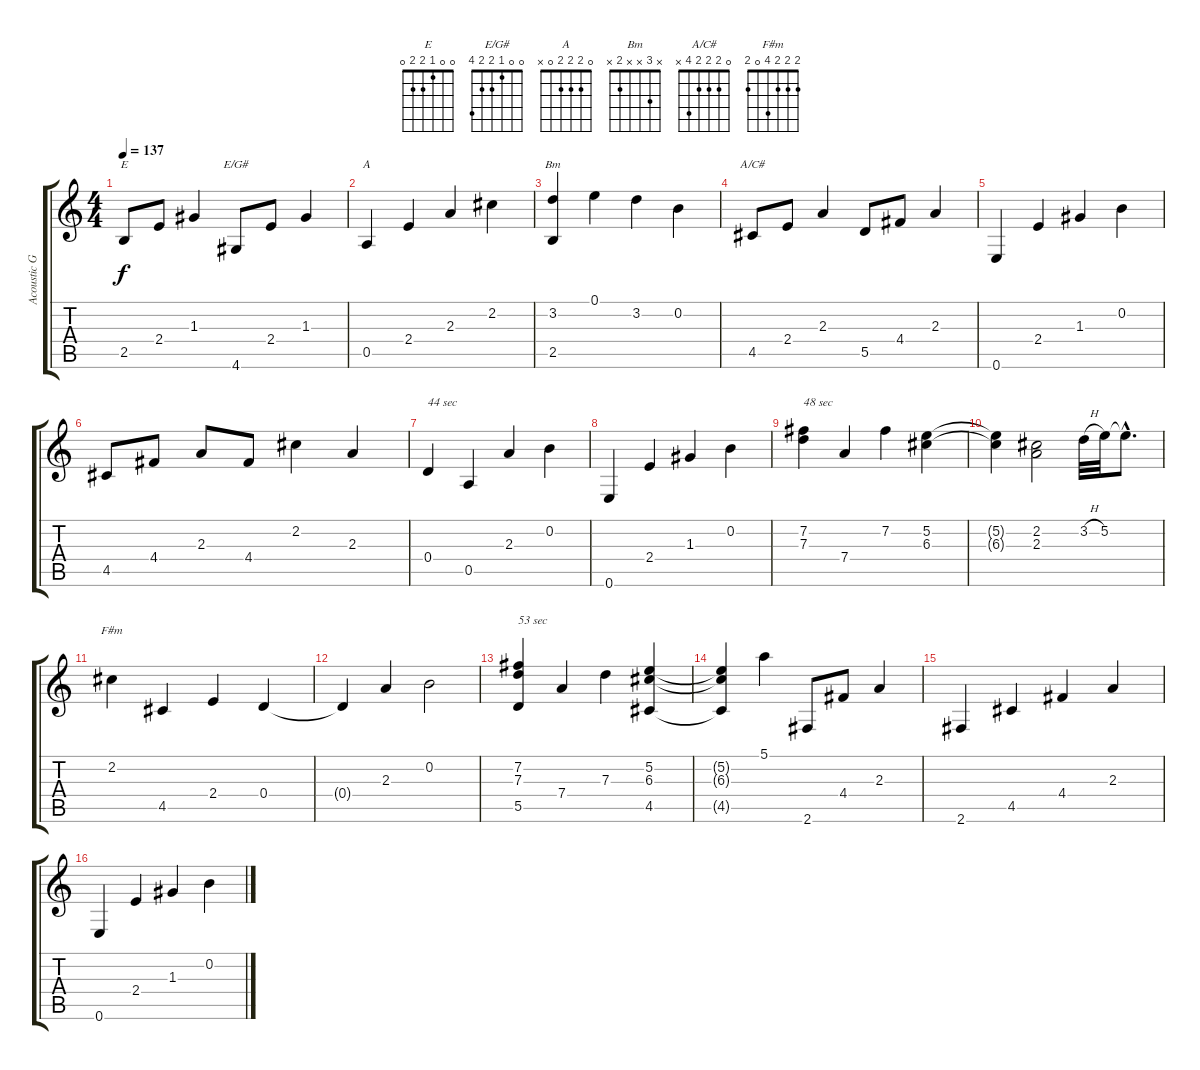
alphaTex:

\track ("Acoustic Guitar (Nylon)" "Acoustic G") {instrument acousticguitarnylon}
\staff {score tabs}
\tuning (E4 B3 G3 D3 A2 E2) {hide}
\chord ("E" 0 0 1 2 2 0)
\chord ("E/G#" 0 0 1 2 2 4)
\chord ("A" 0 2 2 2 0 x)
\chord ("Bm" x 3 x x 2 x)
\chord ("A/C#" 0 2 2 2 4 x)
\chord ("F#m" 2 2 2 4 0 2)
\ts (4 4)
\tempo 137
\clef g2
\ks c
2.5.8{ch "E" dy f} 2.4.8 1.3.4 4.6.8{ch "E/G#"} 2.4.8 1.3.4 |
0.5.4{ch "A"} 2.4.4 2.3.4 2.2.4 |
(3.2 2.5).4{ch "Bm"} 0.1.4 3.2.4 0.2.4 |
4.5.8{ch "A/C#"} 2.4.8 2.3.4 5.5.8 4.4.8 2.3.4 |
0.6.4 2.4.4 1.3.4 0.2.4 |
4.5.8 4.4.8 2.3.8 4.4.8 2.2.4 2.3.4 |
0.4.4{txt "44 sec"} 0.5.4 2.3.4 0.2.4 |
0.6.4 2.4.4 1.3.4 0.2.4 |
(7.2 7.3).4{txt "48 sec"} 7.4.4 7.2.4 (5.2 6.3).4 |
(5.2{t} 6.3{t}).4 (2.2 2.3).2 3.2{h}.32 5.2.32 5.2{hac t}.8{d} |
2.2.4{ch "F#m"} 4.5.4 2.4.4 0.4.4 |
0.4{t}.4 2.3.4 0.2.2 |
(7.2 7.3 5.5).4{txt "53 sec"} 7.4.4 7.3.4 (5.2 6.3 4.5).4 |
(5.2{t} 6.3{t} 4.5{t}).4 5.1.4 2.6.8 4.4.8 2.3.4 |
2.6.4 4.5.4 4.4.4 2.3.4 |
0.6.4 2.4.4 1.3.4 0.2.4
